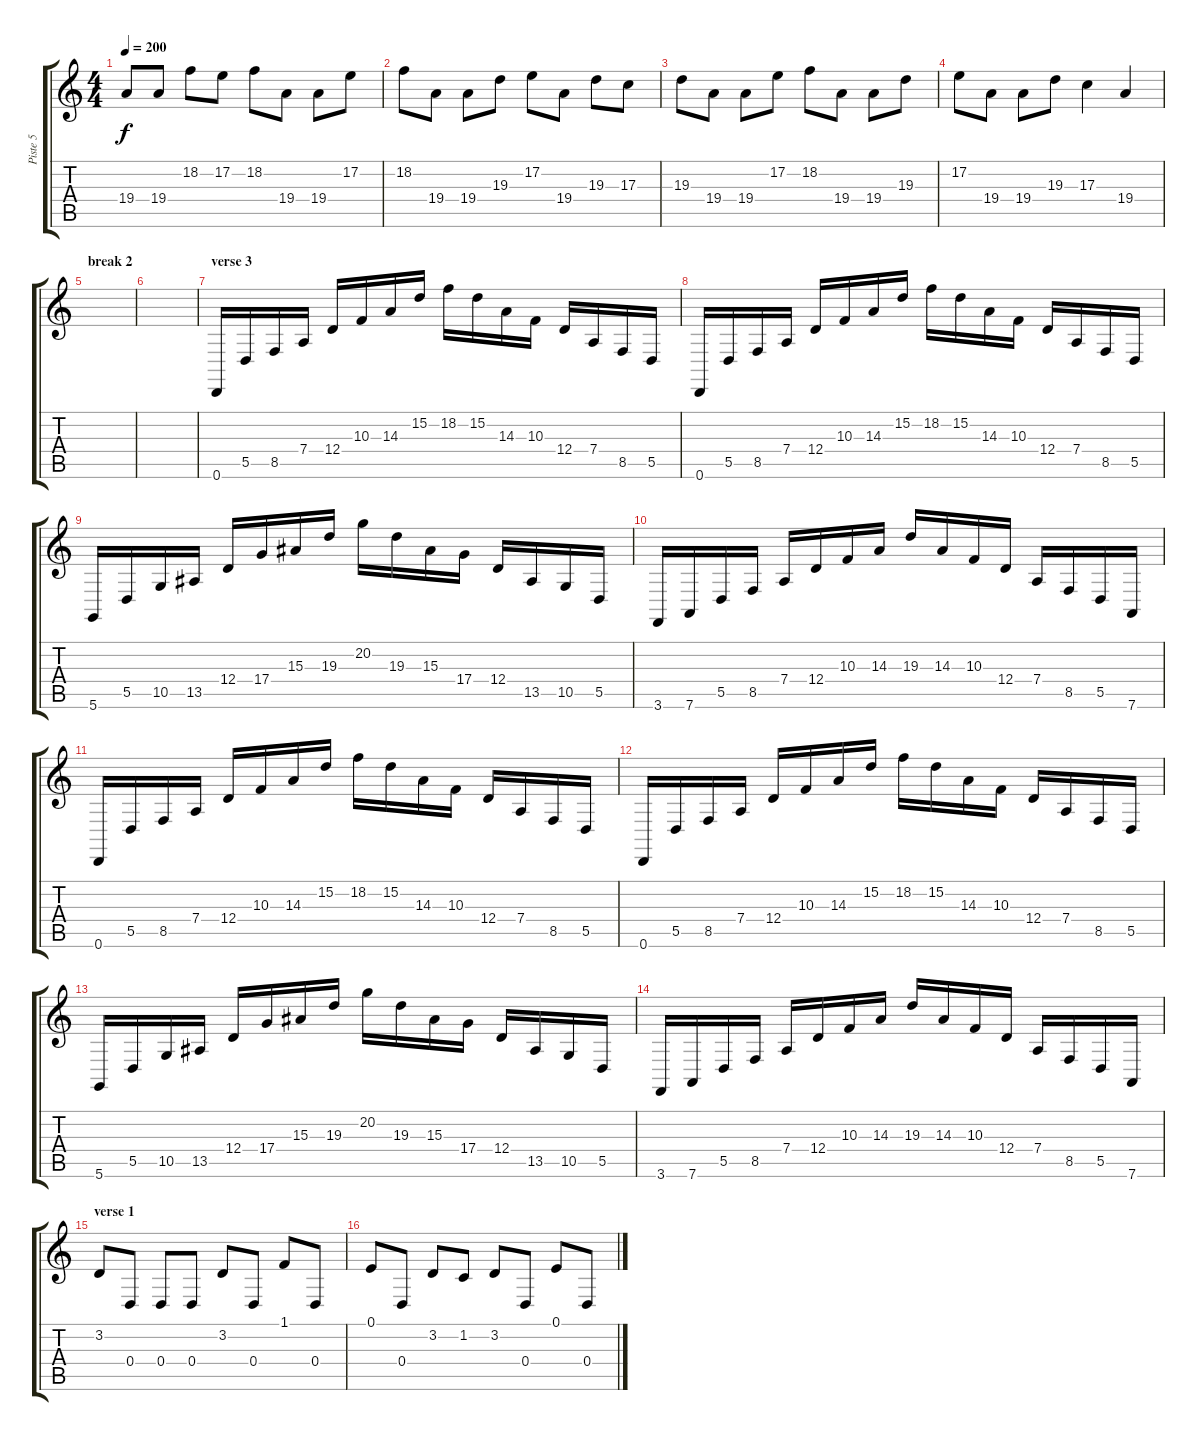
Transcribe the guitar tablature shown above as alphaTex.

\track ("Piste 5" "Piste 5") {instrument pad1newage}
\staff {score tabs}
\tuning (E4 B3 G3 D3 A2 D2) {hide}
\ts (4 4)
\tempo 200
\clef g2
\ks c
19.4.8{dy f} 19.4.8 18.2.8 17.2.8 18.2.8 19.4.8 19.4.8 17.2.8 |
18.2.8 19.4.8 19.4.8 19.3.8 17.2.8 19.4.8 19.3.8 17.3.8 |
19.3.8 19.4.8 19.4.8 17.2.8 18.2.8 19.4.8 19.4.8 19.3.8 |
17.2.8 19.4.8 19.4.8 19.3.8 17.3.4 19.4.4 |
\section ("" "break 2")
|
|
\section ("" "verse 3")
0.6.16{volume 14} 5.5.16 8.5.16 7.4.16 12.4.16 10.3.16 14.3.16 15.2.16 18.2.16 15.2.16 14.3.16 10.3.16 12.4.16 7.4.16 8.5.16 5.5.16 |
0.6.16 5.5.16 8.5.16 7.4.16 12.4.16 10.3.16 14.3.16 15.2.16 18.2.16 15.2.16 14.3.16 10.3.16 12.4.16 7.4.16 8.5.16 5.5.16 |
5.6.16 5.5.16 10.5.16 13.5.16 12.4.16 17.4.16 15.3.16 19.3.16 20.2.16 19.3.16 15.3.16 17.4.16 12.4.16 13.5.16 10.5.16 5.5.16 |
3.6.16 7.6.16 5.5.16 8.5.16 7.4.16 12.4.16 10.3.16 14.3.16 19.3.16 14.3.16 10.3.16 12.4.16 7.4.16 8.5.16 5.5.16 7.6.16 |
0.6.16 5.5.16 8.5.16 7.4.16 12.4.16 10.3.16 14.3.16 15.2.16 18.2.16 15.2.16 14.3.16 10.3.16 12.4.16 7.4.16 8.5.16 5.5.16 |
0.6.16 5.5.16 8.5.16 7.4.16 12.4.16 10.3.16 14.3.16 15.2.16 18.2.16 15.2.16 14.3.16 10.3.16 12.4.16 7.4.16 8.5.16 5.5.16 |
5.6.16 5.5.16 10.5.16 13.5.16 12.4.16 17.4.16 15.3.16 19.3.16 20.2.16 19.3.16 15.3.16 17.4.16 12.4.16 13.5.16 10.5.16 5.5.16 |
3.6.16 7.6.16 5.5.16 8.5.16 7.4.16 12.4.16 10.3.16 14.3.16 19.3.16 14.3.16 10.3.16 12.4.16 7.4.16 8.5.16 5.5.16 7.6.16 |
\section ("" "verse 1")
3.2.8 0.4.8 0.4.8 0.4.8 3.2.8 0.4.8 1.1.8 0.4.8 |
0.1.8 0.4.8 3.2.8 1.2.8 3.2.8 0.4.8 0.1.8 0.4.8
